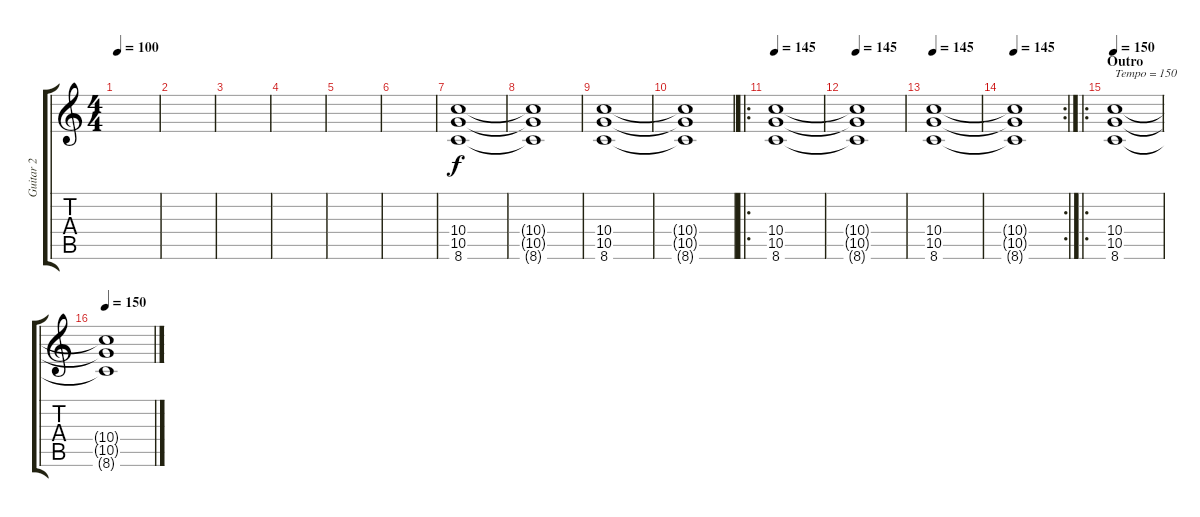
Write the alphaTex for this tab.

\track ("Guitar 2" "Guitar 2") {instrument distortionguitar}
\staff {score tabs}
\tuning (E4 B3 G3 D3 A2 E2) {hide}
\ts (4 4)
\tempo 100
\clef g2
\ks c
|
|
|
|
|
|
(10.4 10.5 8.6).1 |
(10.4{t} 10.5{t} 8.6{t}).1 |
(10.4 10.5 8.6).1 |
(10.4{t} 10.5{t} 8.6{t}).1 |
\ro
\tempo 145
(10.4 10.5 8.6).1{volume 10} |
\tempo 145
(10.4{t} 10.5{t} 8.6{t}).1{volume 10} |
\tempo 145
(10.4 10.5 8.6).1{volume 10} |
\rc 2
\tempo 145
(10.4{t} 10.5{t} 8.6{t}).1{volume 10} |
\ro
\section ("" "Outro")
\tempo 150
(10.4 10.5 8.6).1{txt "Tempo = 150"} |
\tempo 150
(10.4{t} 10.5{t} 8.6{t}).1
